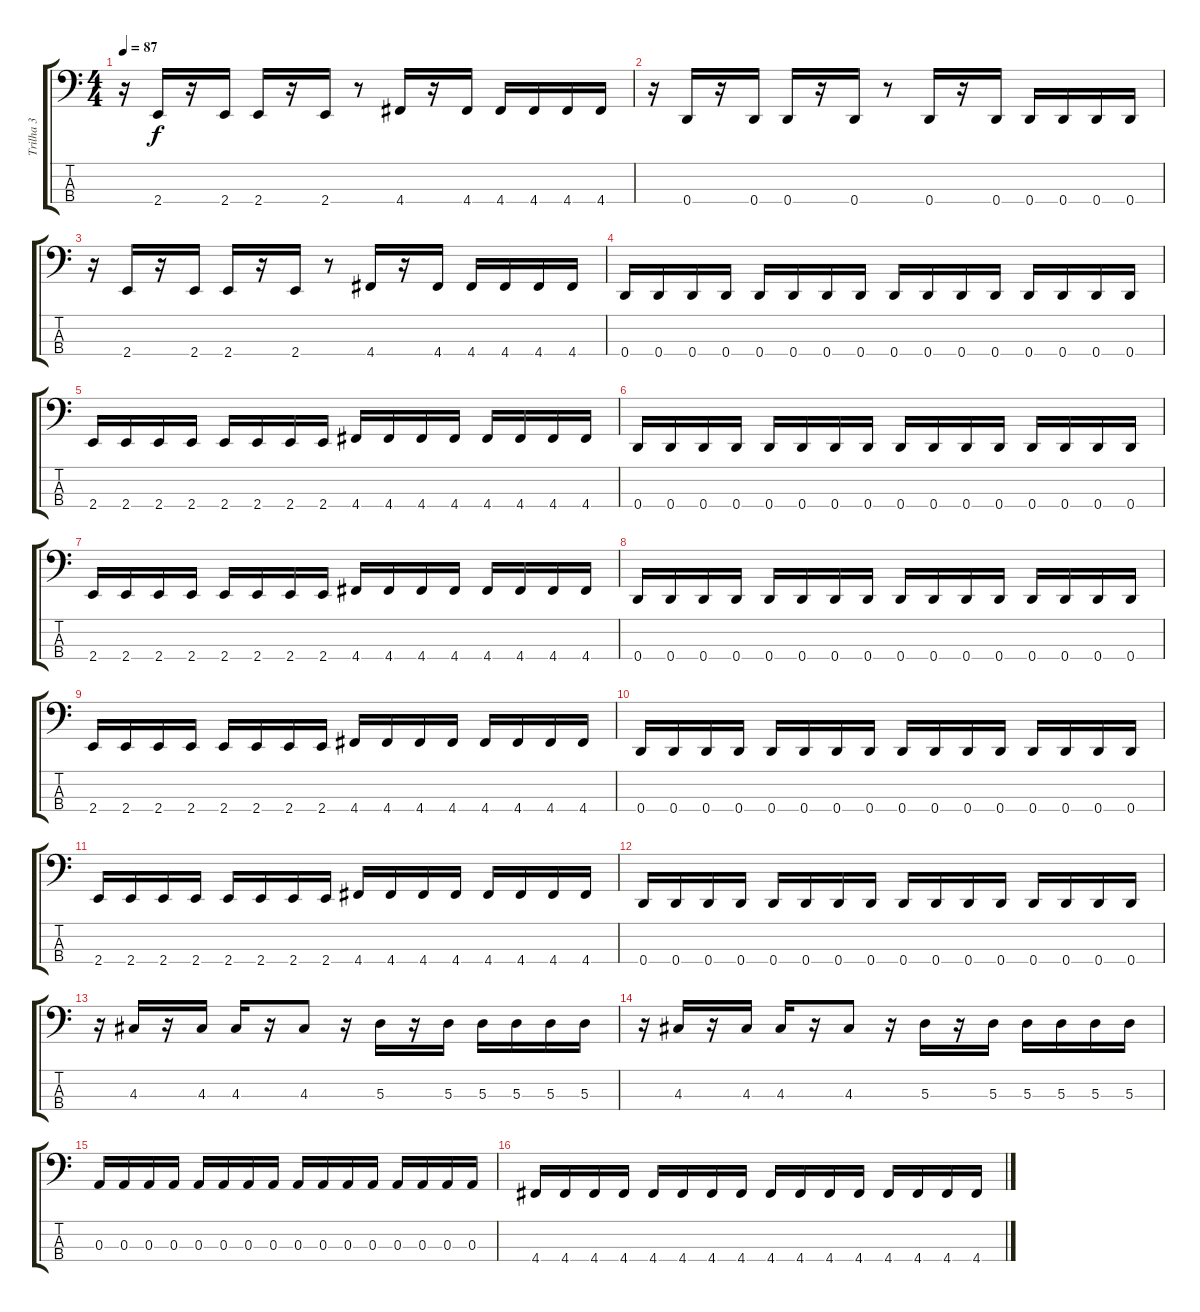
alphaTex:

\track ("Trilha 3" "Trilha 3") {instrument electricbassfinger}
\staff {score tabs}
\tuning (G2 D2 A1 D1) {hide}
\ts (4 4)
\tempo 87
\clef f4
\ks c
r.16{dy f} 2.4.16 r.16 2.4.16 2.4.16 r.16 2.4.16 r.8 4.4.16 r.16 4.4.16 4.4.16 4.4.16 4.4.16 4.4.16 |
r.16 0.4.16 r.16 0.4.16 0.4.16 r.16 0.4.16 r.8 0.4.16 r.16 0.4.16 0.4.16 0.4.16 0.4.16 0.4.16 |
r.16 2.4.16 r.16 2.4.16 2.4.16 r.16 2.4.16 r.8 4.4.16 r.16 4.4.16 4.4.16 4.4.16 4.4.16 4.4.16 |
0.4.16 0.4.16 0.4.16 0.4.16 0.4.16 0.4.16 0.4.16 0.4.16 0.4.16 0.4.16 0.4.16 0.4.16 0.4.16 0.4.16 0.4.16 0.4.16 |
2.4.16 2.4.16 2.4.16 2.4.16 2.4.16 2.4.16 2.4.16 2.4.16 4.4.16 4.4.16 4.4.16 4.4.16 4.4.16 4.4.16 4.4.16 4.4.16 |
0.4.16 0.4.16 0.4.16 0.4.16 0.4.16 0.4.16 0.4.16 0.4.16 0.4.16 0.4.16 0.4.16 0.4.16 0.4.16 0.4.16 0.4.16 0.4.16 |
2.4.16 2.4.16 2.4.16 2.4.16 2.4.16 2.4.16 2.4.16 2.4.16 4.4.16 4.4.16 4.4.16 4.4.16 4.4.16 4.4.16 4.4.16 4.4.16 |
0.4.16 0.4.16 0.4.16 0.4.16 0.4.16 0.4.16 0.4.16 0.4.16 0.4.16 0.4.16 0.4.16 0.4.16 0.4.16 0.4.16 0.4.16 0.4.16 |
2.4.16 2.4.16 2.4.16 2.4.16 2.4.16 2.4.16 2.4.16 2.4.16 4.4.16 4.4.16 4.4.16 4.4.16 4.4.16 4.4.16 4.4.16 4.4.16 |
0.4.16 0.4.16 0.4.16 0.4.16 0.4.16 0.4.16 0.4.16 0.4.16 0.4.16 0.4.16 0.4.16 0.4.16 0.4.16 0.4.16 0.4.16 0.4.16 |
2.4.16 2.4.16 2.4.16 2.4.16 2.4.16 2.4.16 2.4.16 2.4.16 4.4.16 4.4.16 4.4.16 4.4.16 4.4.16 4.4.16 4.4.16 4.4.16 |
0.4.16 0.4.16 0.4.16 0.4.16 0.4.16 0.4.16 0.4.16 0.4.16 0.4.16 0.4.16 0.4.16 0.4.16 0.4.16 0.4.16 0.4.16 0.4.16 |
r.16 4.3.16 r.16 4.3.16 4.3.16 r.16 4.3.8 r.16 5.3.16 r.16 5.3.16 5.3.16 5.3.16 5.3.16 5.3.16 |
r.16 4.3.16 r.16 4.3.16 4.3.16 r.16 4.3.8 r.16 5.3.16 r.16 5.3.16 5.3.16 5.3.16 5.3.16 5.3.16 |
0.3.16 0.3.16 0.3.16 0.3.16 0.3.16 0.3.16 0.3.16 0.3.16 0.3.16 0.3.16 0.3.16 0.3.16 0.3.16 0.3.16 0.3.16 0.3.16 |
4.4.16 4.4.16 4.4.16 4.4.16 4.4.16 4.4.16 4.4.16 4.4.16 4.4.16 4.4.16 4.4.16 4.4.16 4.4.16 4.4.16 4.4.16 4.4.16
